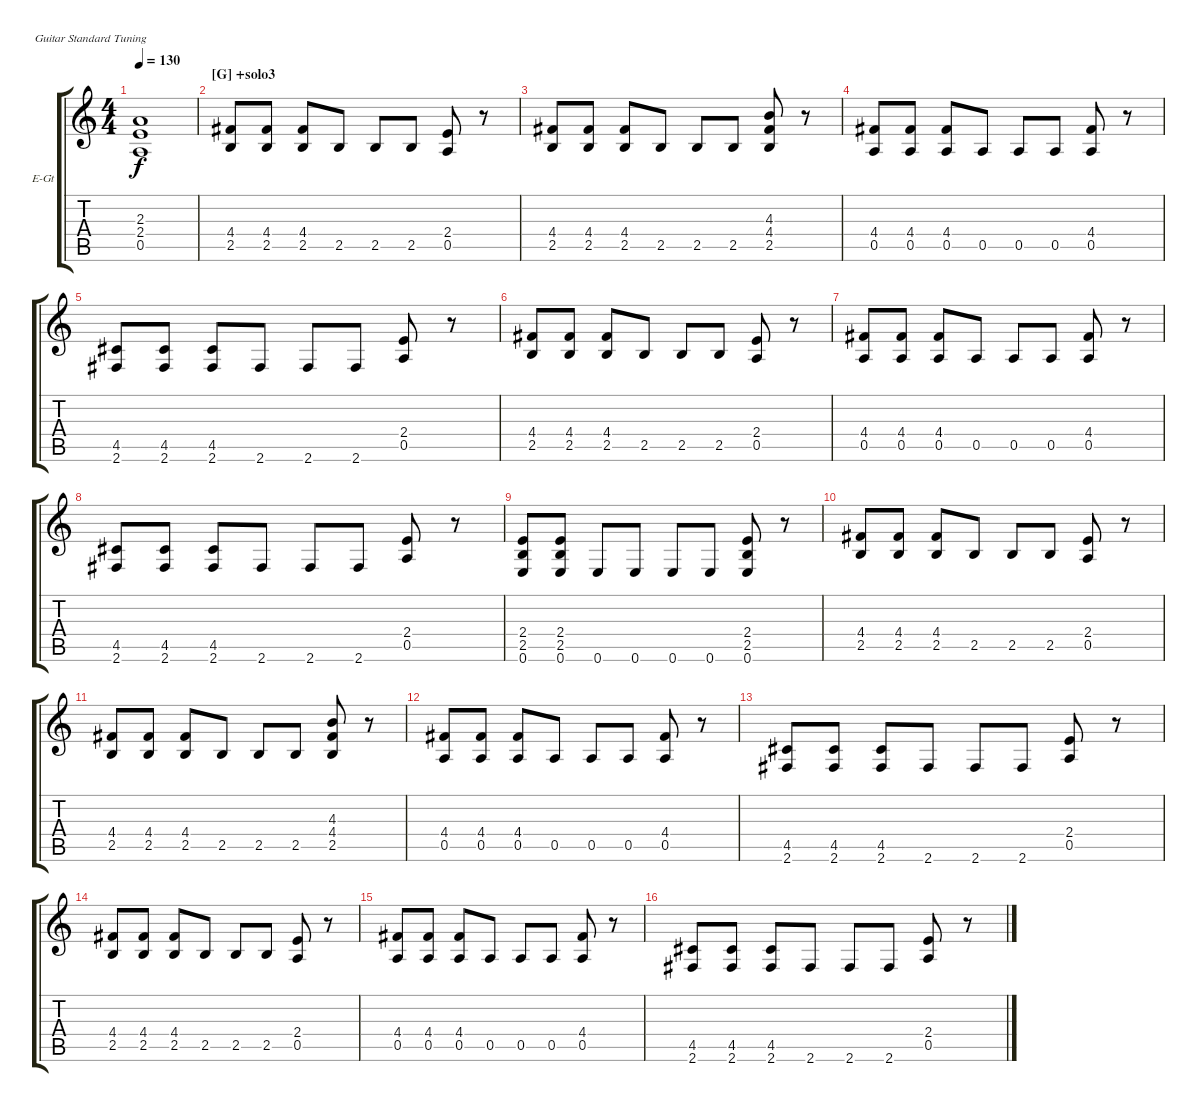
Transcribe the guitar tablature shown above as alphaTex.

\defaultSystemsLayout 4
\bracketExtendMode groupsimilarinstruments
\firstSystemTrackNameOrientation horizontal
\otherSystemsTrackNameOrientation horizontal
\track ("Hetfield" "E-Gt") {instrument distortionguitar}
\staff {score tabs}
\tuning (E4 B3 G3 D3 A2 E2)
\ts (4 4)
\tempo 130
\clef g2
\ks c
(2.3 2.4 0.5).1{dy f} |
\section ("G" "+solo3")
(4.4 2.5).8 (4.4 2.5).8 (4.4 2.5).8 2.5.8 2.5.8 2.5.8 (2.4 0.5).8 r.8 |
(4.4 2.5).8 (4.4 2.5).8 (4.4 2.5).8 2.5.8 2.5.8 2.5.8 (4.3 4.4 2.5).8 r.8 |
(4.4 0.5).8 (4.4 0.5).8 (4.4 0.5).8 0.5.8 0.5.8 0.5.8 (4.4 0.5).8 r.8 |
(4.5 2.6).8 (4.5 2.6).8 (4.5 2.6).8 2.6.8 2.6.8 2.6.8 (2.4 0.5).8 r.8 |
(4.4 2.5).8 (4.4 2.5).8 (4.4 2.5).8 2.5.8 2.5.8 2.5.8 (2.4 0.5).8 r.8 |
(4.4 0.5).8 (4.4 0.5).8 (4.4 0.5).8 0.5.8 0.5.8 0.5.8 (4.4 0.5).8 r.8 |
(4.5 2.6).8 (4.5 2.6).8 (4.5 2.6).8 2.6.8 2.6.8 2.6.8 (2.4 0.5).8 r.8 |
(2.4 2.5 0.6).8 (2.4 2.5 0.6).8 0.6.8 0.6.8 0.6.8 0.6.8 (2.4 2.5 0.6).8 r.8 |
(4.4 2.5).8 (4.4 2.5).8 (4.4 2.5).8 2.5.8 2.5.8 2.5.8 (2.4 0.5).8 r.8 |
(4.4 2.5).8 (4.4 2.5).8 (4.4 2.5).8 2.5.8 2.5.8 2.5.8 (4.3 4.4 2.5).8 r.8 |
(4.4 0.5).8 (4.4 0.5).8 (4.4 0.5).8 0.5.8 0.5.8 0.5.8 (4.4 0.5).8 r.8 |
(4.5 2.6).8 (4.5 2.6).8 (4.5 2.6).8 2.6.8 2.6.8 2.6.8 (2.4 0.5).8 r.8 |
(4.4 2.5).8 (4.4 2.5).8 (4.4 2.5).8 2.5.8 2.5.8 2.5.8 (2.4 0.5).8 r.8 |
(4.4 0.5).8 (4.4 0.5).8 (4.4 0.5).8 0.5.8 0.5.8 0.5.8 (4.4 0.5).8 r.8 |
(4.5 2.6).8 (4.5 2.6).8 (4.5 2.6).8 2.6.8 2.6.8 2.6.8 (2.4 0.5).8 r.8
